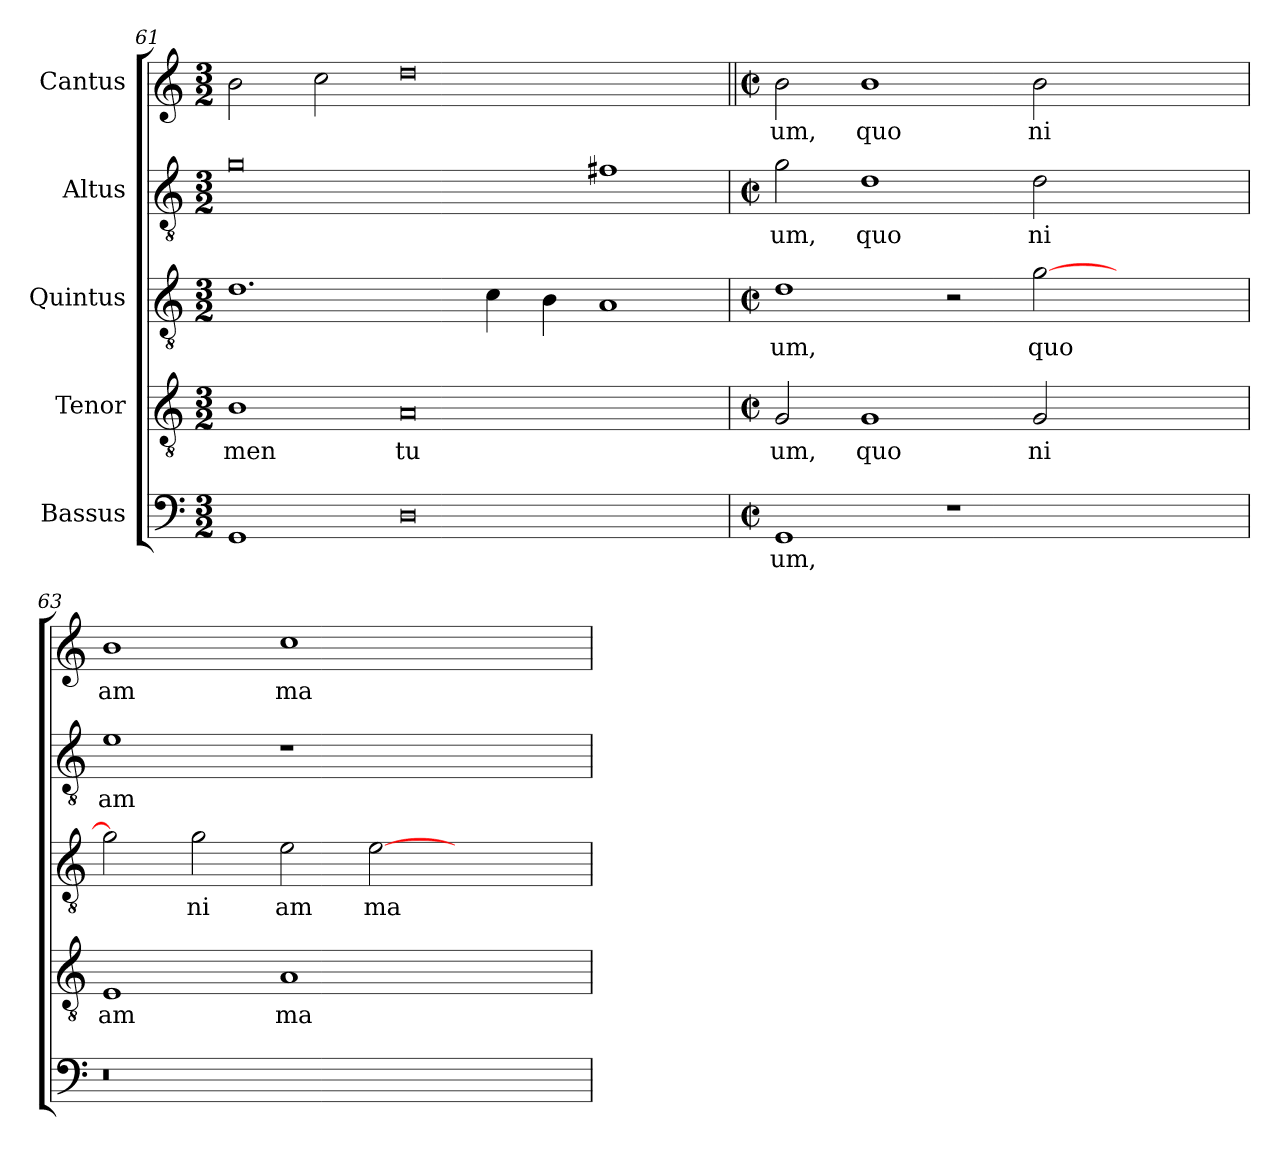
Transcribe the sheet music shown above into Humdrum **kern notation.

**kern	**text	**kern	**text	**kern	**text	**kern	**text	**kern	**text
*part5	*part5	*part4	*part4	*part3	*part3	*part2	*part2	*part1	*part1
*staff5	*staff5	*staff4	*staff4	*staff3	*staff3	*staff2	*staff2	*staff1	*staff1
*I"Bassus	*	*I"Tenor	*	*I"Quintus	*	*I"Altus	*	*I"Cantus	*
*clefF4	*	*clefGv2	*	*clefGv2	*	*clefGv2	*	*clefG2	*
*M3/2	*	*M3/2	*	*M3/2	*	*M3/2	*	*M3/2	*
=61	=61	=61	=61	=61	=61	=61	=61	=61	=61
!	!	!	!LO:LY:b:cj	!	!	!	!	!	!
1GG	.	1B	men	1.d	.	0g	.	2b\	.
.	.	.	.	.	.	.	.	2cc\	.
!	!	!	!LO:LY:b:cj	!	!	!	!	!	!
0D	.	0A	tu	.	.	.	.	0dd	.
.	.	.	.	4c\	.	.	.	.	.
.	.	.	.	4B\	.	.	.	.	.
.	.	.	.	1A	.	1f#X	.	.	.
=62	=62||	=62	=62||	=62	=62||	=62	=62||	=62||	=62||
*M2/2	*	*M2/2	*	*M2/2	*	*M2/2	*	*M2/2	*
*met(c|)	*	*met(c|)	*	*met(c|)	*	*met(c|)	*	*met(c|)	*
!	!LO:LY:b:cj	!	!LO:LY:b:cj	!	!LO:LY:b:cj	!	!LO:LY:b:cj	!	!LO:LY:b:cj
1GG	um,	2G/	um,	1d	um,	2g\	um,	2b\	um,
!	!	!	!LO:LY:b:cj	!	!	!	!LO:LY:b:cj	!	!LO:LY:b:cj
.	.	1G	quo	.	.	1d	quo	1b	quo
!LO:N:vis=1	!	!	!	!	!	!	!	!	!
0r	.	.	.	2r	.	.	.	.	.
!	!	!	!LO:LY:b:cj	!	!LO:LY:b	!	!LO:LY:b:cj	!	!LO:LY:b:cj
.	.	2G/	ni	[>2g\	quo	2d\	ni	2b\	ni
.	.	1ryy	.	1ryy	.	1ryy	.	1ryy	.
=63	=63	=63	=63	=63	=63	=63	=63	=63	=63
!	!	!	!LO:LY:b:cj	!	!	!	!LO:LY:b:cj	!	!LO:LY:b:cj
0r	.	1E	am	2g\]	.	1e	am	1b	am
!	!	!	!	!	!LO:LY:b:cj	!	!	!	!
.	.	.	.	2g\	ni	.	.	.	.
!	!	!	!LO:LY:b:cj	!	!LO:LY:b:cj	!LO:N:vis=1	!	!	!LO:LY:b:cj
.	.	1A	ma	2e\	am	0r	.	1cc	ma
!	!	!	!	!	!LO:LY:b	!	!	!	!
.	.	.	.	[>2e\	ma	.	.	.	.
1ryy	.	1ryy	.	1ryy	.	.	.	1ryy	.
=	=	=	=	=	=	=	=	=	=
*-	*-	*-	*-	*-	*-	*-	*-	*-	*-
